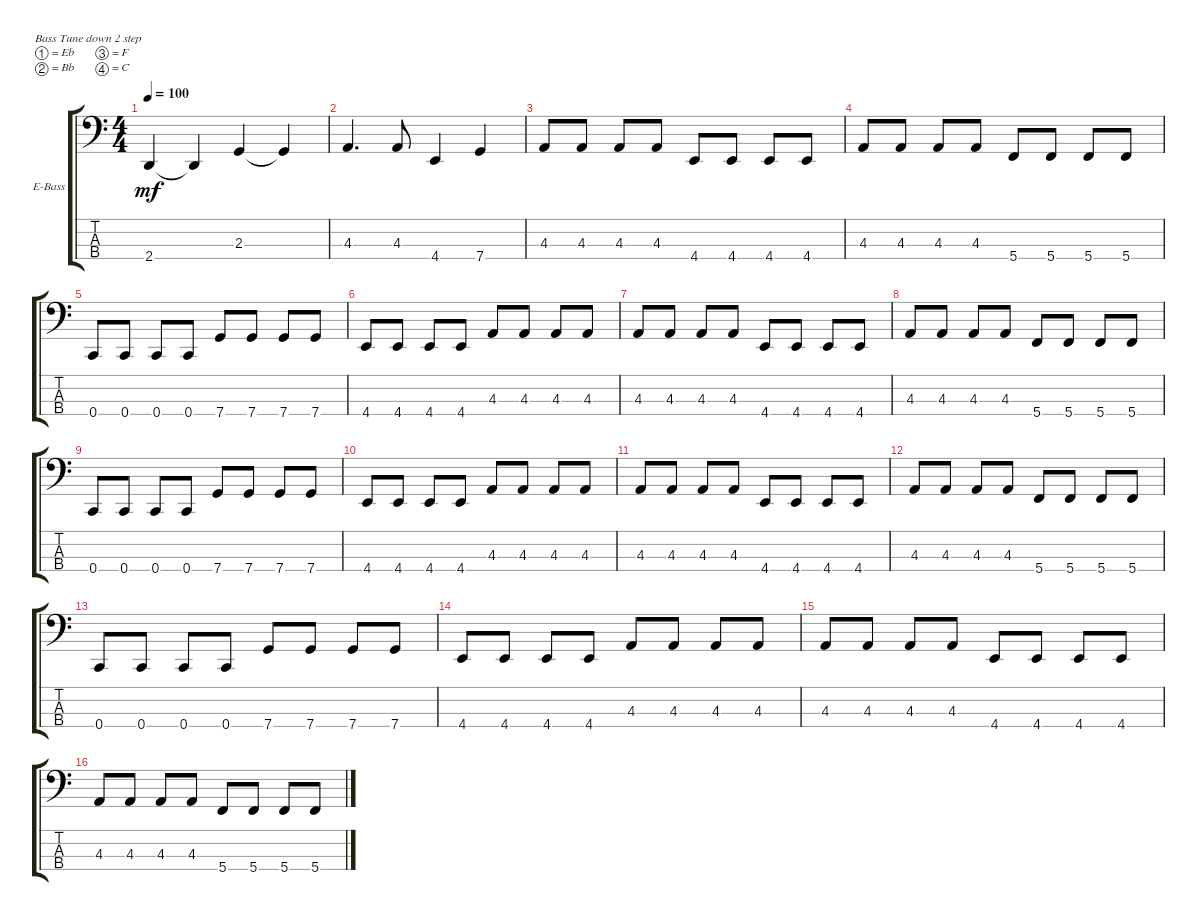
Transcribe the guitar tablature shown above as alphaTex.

\defaultSystemsLayout 4
\bracketExtendMode groupsimilarinstruments
\firstSystemTrackNameOrientation horizontal
\otherSystemsTrackNameOrientation horizontal
\track ("Басс Гитара" "E-Bass") {instrument electricbassfinger}
\staff {score tabs}
\tuning (Eb2 Bb1 F1 C1)
\ts (4 4)
\tempo 100
\clef f4
\ks c
2.4.4{dy mf} 2.4{t}.4 2.3.4 2.3{t}.4 |
4.3.4{d} 4.3.8 4.4.4 7.4.4 |
4.3.8 4.3.8 4.3.8 4.3.8 4.4.8 4.4.8 4.4.8 4.4.8 |
4.3.8 4.3.8 4.3.8 4.3.8 5.4.8 5.4.8 5.4.8 5.4.8 |
0.4.8 0.4.8 0.4.8 0.4.8 7.4.8 7.4.8 7.4.8 7.4.8 |
4.4.8 4.4.8 4.4.8 4.4.8 4.3.8 4.3.8 4.3.8 4.3.8 |
4.3.8 4.3.8 4.3.8 4.3.8 4.4.8 4.4.8 4.4.8 4.4.8 |
4.3.8 4.3.8 4.3.8 4.3.8 5.4.8 5.4.8 5.4.8 5.4.8 |
0.4.8 0.4.8 0.4.8 0.4.8 7.4.8 7.4.8 7.4.8 7.4.8 |
4.4.8 4.4.8 4.4.8 4.4.8 4.3.8 4.3.8 4.3.8 4.3.8 |
4.3.8 4.3.8 4.3.8 4.3.8 4.4.8 4.4.8 4.4.8 4.4.8 |
4.3.8 4.3.8 4.3.8 4.3.8 5.4.8 5.4.8 5.4.8 5.4.8 |
0.4.8 0.4.8 0.4.8 0.4.8 7.4.8 7.4.8 7.4.8 7.4.8 |
4.4.8 4.4.8 4.4.8 4.4.8 4.3.8 4.3.8 4.3.8 4.3.8 |
4.3.8 4.3.8 4.3.8 4.3.8 4.4.8 4.4.8 4.4.8 4.4.8 |
4.3.8 4.3.8 4.3.8 4.3.8 5.4.8 5.4.8 5.4.8 5.4.8
